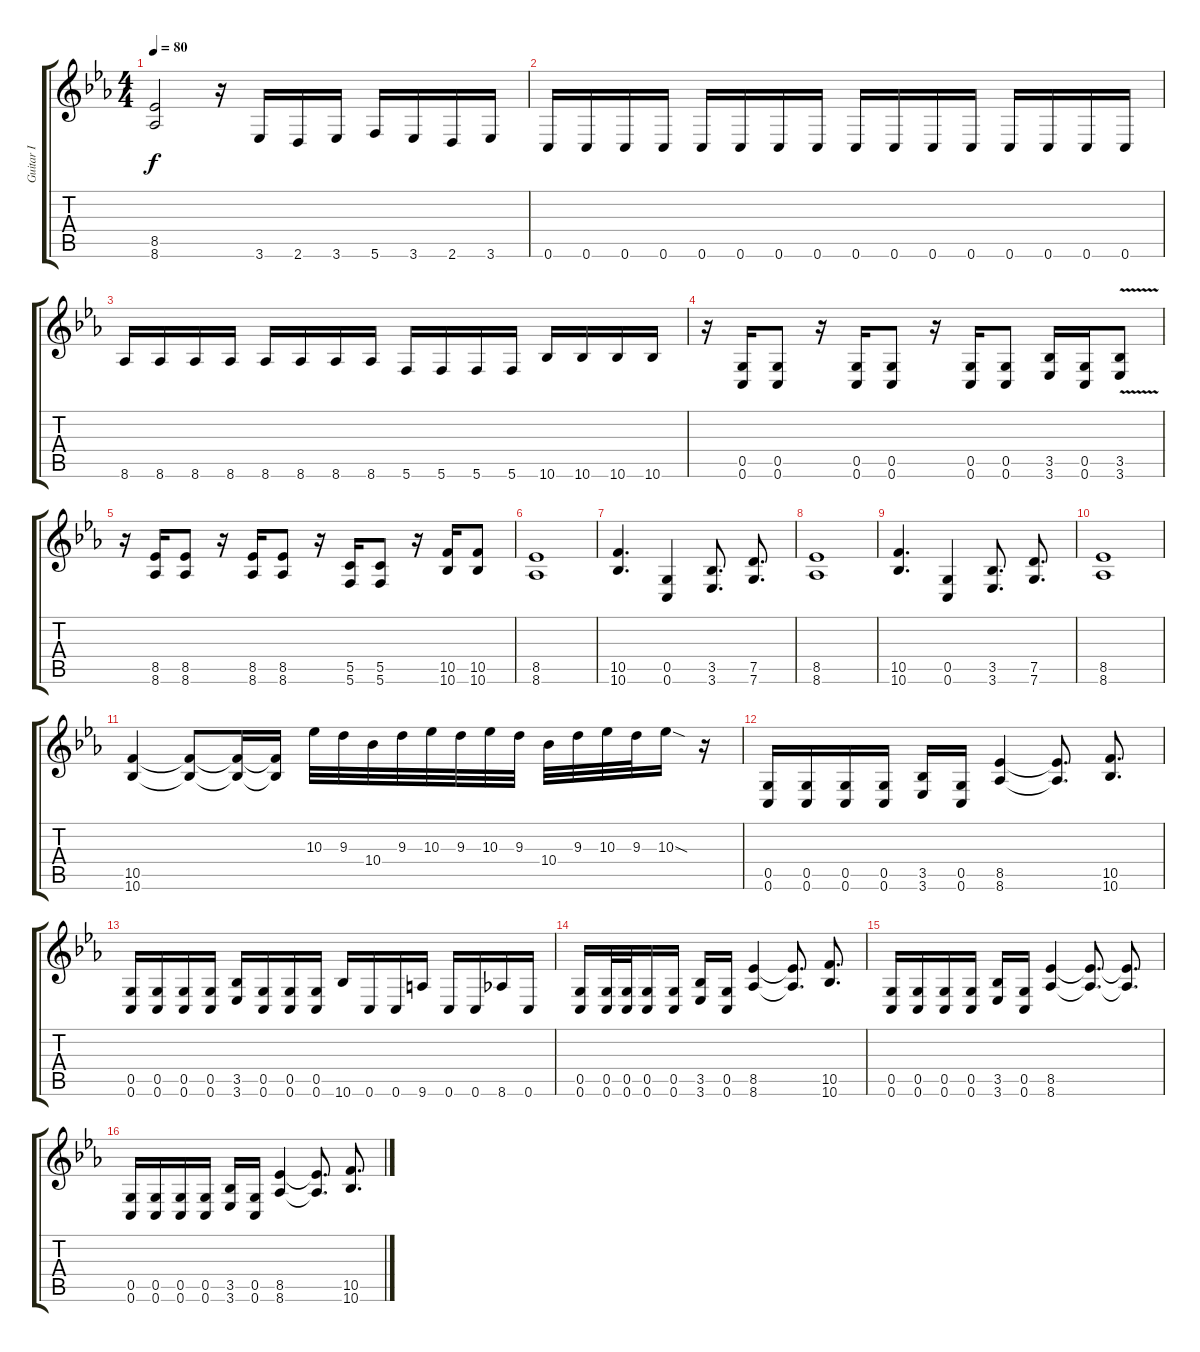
\track ("Guitar I" "Guitar I") {instrument distortionguitar}
\staff {score tabs}
\tuning (D4 A3 F3 C3 G2 C2) {hide}
\ts (4 4)
\tempo 80
\clef g2
\ks eb
(8.5 8.6).2{dy f} r.16 3.6.16 2.6.16 3.6.16 5.6.16 3.6.16 2.6.16 3.6.16 |
0.6.16 0.6.16 0.6.16 0.6.16 0.6.16 0.6.16 0.6.16 0.6.16 0.6.16 0.6.16 0.6.16 0.6.16 0.6.16 0.6.16 0.6.16 0.6.16 |
8.6.16 8.6.16 8.6.16 8.6.16 8.6.16 8.6.16 8.6.16 8.6.16 5.6.16 5.6.16 5.6.16 5.6.16 10.6.16 10.6.16 10.6.16 10.6.16 |
r.16 (0.5 0.6).16 (0.5 0.6).8 r.16 (0.5 0.6).16 (0.5 0.6).8 r.16 (0.5 0.6).16 (0.5 0.6).8 (3.5 3.6).16 (0.5 0.6).16 (3.5{v} 3.6{v}).8 |
r.16 (8.5 8.6).16 (8.5 8.6).8 r.16 (8.5 8.6).16 (8.5 8.6).8 r.16 (5.5 5.6).16 (5.5 5.6).8 r.16 (10.5 10.6).16 (10.5 10.6).8 |
(8.5 8.6).1 |
(10.5 10.6).4{d} (0.5 0.6).4 (3.5 3.6).8{d} (7.5 7.6).8{d} |
(8.5 8.6).1 |
(10.5 10.6).4{d} (0.5 0.6).4 (3.5 3.6).8{d} (7.5 7.6).8{d} |
(8.5 8.6).1 |
(10.5 10.6).4 (10.5{t} 10.6{t}).8 (10.5{t} 10.6{t}).16 (10.5{t} 10.6{t}).16 10.3.32 9.3.32 10.4.32 9.3.32 10.3.32 9.3.32 10.3.32 9.3.32 10.4.32 9.3.32 10.3.32 9.3.32 10.3{sod}.16 r.16 |
(0.5 0.6).16 (0.5 0.6).16 (0.5 0.6).16 (0.5 0.6).16 (3.5 3.6).16 (0.5 0.6).16 (8.5 8.6).4 (8.5{t} 8.6{t}).8{d} (10.5 10.6).8{d} |
(0.5 0.6).16 (0.5 0.6).16 (0.5 0.6).16 (0.5 0.6).16 (3.5 3.6).16 (0.5 0.6).16 (0.5 0.6).16 (0.5 0.6).16 10.6.16 0.6.16 0.6.16 9.6.16 0.6.16 0.6.16 8.6.16 0.6.16 |
(0.5 0.6).16 (0.5 0.6).32 (0.5 0.6).32 (0.5 0.6).16 (0.5 0.6).16 (3.5 3.6).16 (0.5 0.6).16 (8.5 8.6).4 (8.5{t} 8.6{t}).8{d} (10.5 10.6).8{d} |
(0.5 0.6).16 (0.5 0.6).16 (0.5 0.6).16 (0.5 0.6).16 (3.5 3.6).16 (0.5 0.6).16 (8.5 8.6).4 (8.5{t} 8.6{t}).8{d} (8.5{t} 8.6{t}).8{d} |
(0.5 0.6).16 (0.5 0.6).16 (0.5 0.6).16 (0.5 0.6).16 (3.5 3.6).16 (0.5 0.6).16 (8.5 8.6).4 (8.5{t} 8.6{t}).8{d} (10.5 10.6).8{d}
